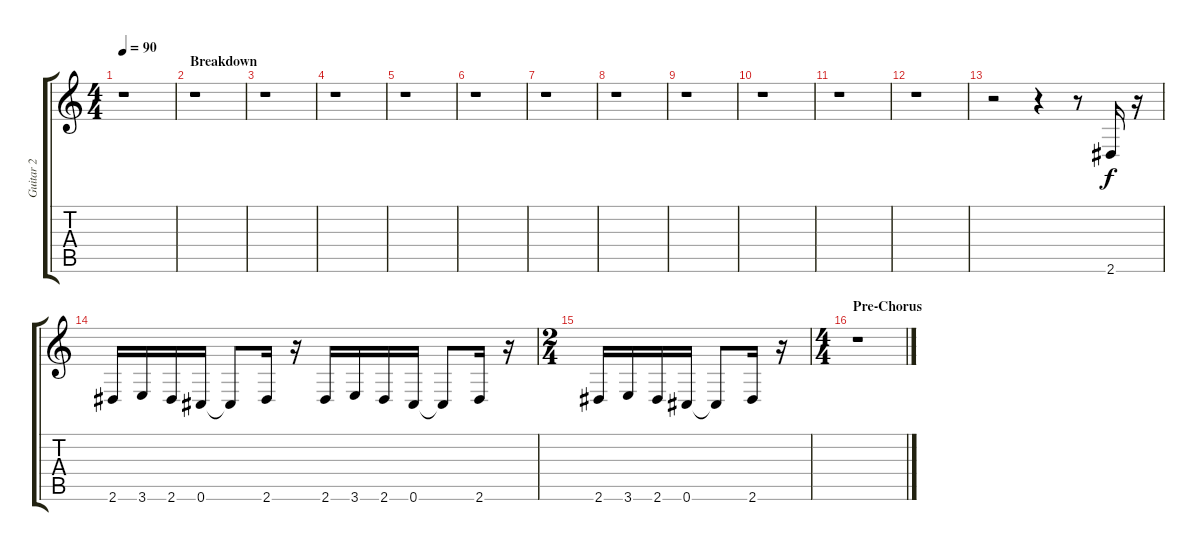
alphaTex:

\track ("Guitar 2" "Guitar 2") {instrument distortionguitar}
\staff {score tabs}
\tuning (Eb4 Bb3 Gb3 Db3 Ab2 Db2) {hide}
\ts (4 4)
\tempo 90
\clef g2
\ks c
r.1{dy mf} |
\section ("" "Breakdown")
r.1 |
r.1 |
r.1 |
r.1 |
r.1 |
r.1 |
r.1 |
r.1 |
r.1 |
r.1 |
r.1 |
r.2 r.4 r.8 2.6.16{dy f} r.16 |
2.6.16 3.6.16 2.6.16 0.6.16 0.6{t}.8 2.6.16 r.16 2.6.16 3.6.16 2.6.16 0.6.16 0.6{t}.8 2.6.16 r.16 |
\ts (2 4)
2.6.16 3.6.16 2.6.16 0.6.16 0.6{t}.8 2.6.16 r.16 |
\ts (4 4)
\section ("" "Pre-Chorus")
r.1
